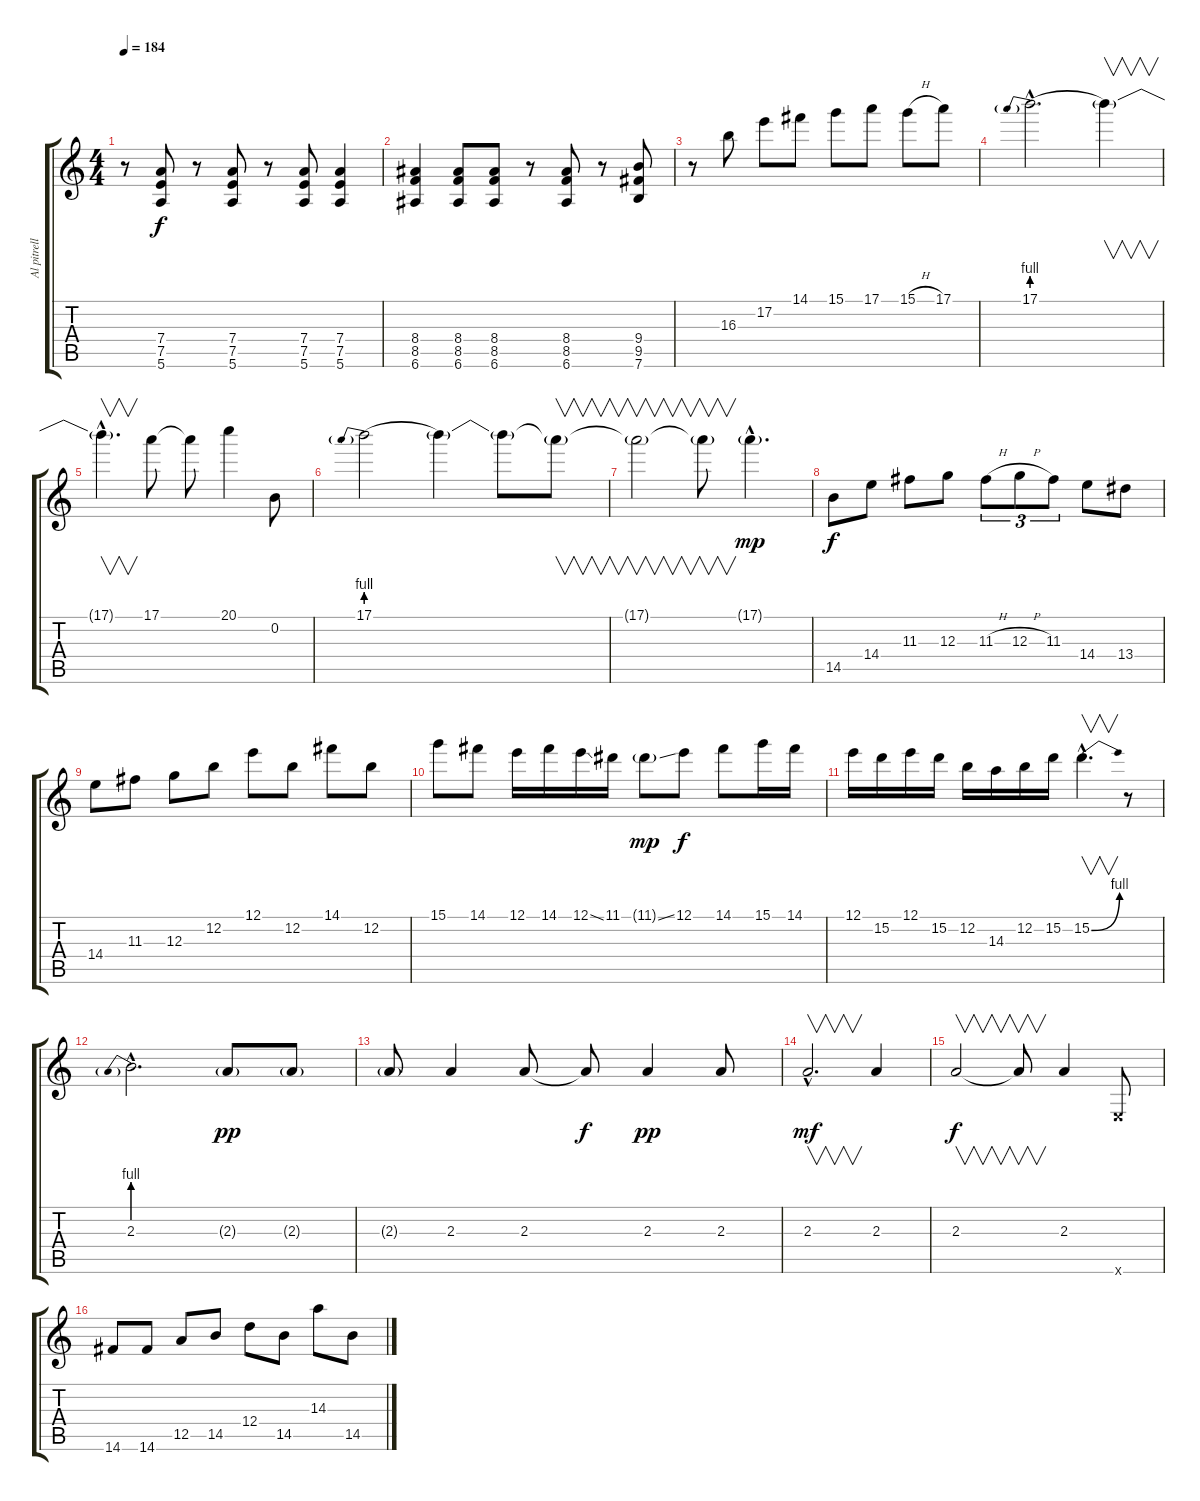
\track ("Al pitrelli" "Al pitrell") {instrument distortionguitar}
\staff {score tabs}
\tuning (E4 B3 G3 D3 A2 E2) {hide}
\ts (4 4)
\tempo 184
\clef g2
\ks c
r.8{dy f} (7.4 7.5 5.6).8 r.8 (7.4 7.5 5.6).8 r.8 (7.4 7.5 5.6).8 (7.4 7.5 5.6).4 |
(8.4 8.5 6.6).4 (8.4 8.5 6.6).8 (8.4 8.5 6.6).8 r.8 (8.4 8.5 6.6).8 r.8 (9.4 9.5 7.6).8 |
r.8 16.3.8 17.2.8 14.1.8 15.1.8 17.1.8 15.1{h}.8 17.1.8 |
17.1{be (prebend 0 4 60 4) hac}.2{d} 17.1{t}.4{v} |
17.1{hac t}.4{v d} 17.1.8 17.1{t}.8 20.1.4 0.2.8 |
17.1{be (prebend 0 4 60 4)}.2 17.1{t}.4 17.1{t}.8 17.1{t}.8{v} |
17.1{t}.2{v} 17.1{t}.8{v} 17.1{g hac}.4{d dy mp} |
14.5.8{dy f} 14.4.8 11.3.8 12.3.8 11.3{h}.8{tu (3 2)} 12.3{h}.8{tu (3 2)} 11.3.8{tu (3 2)} 14.4.8 13.4.8 |
14.4.8 11.3.8 12.3.8 12.2.8 12.1.8 12.2.8 14.1.8 12.2.8 |
15.1.8 14.1.8 12.1.16 14.1.16 12.1{ss}.16 11.1.16 11.1{ss g}.8{dy mp} 12.1.8{dy f} 14.1.8 15.1.16 14.1.16 |
12.1.16 15.2.16 12.1.16 15.2.16 12.2.16 14.3.16 12.2.16 15.2.16 15.2{be (bend 0 0 60 4) hac}.4{v d} r.8 |
2.3{be (prebend 0 4 60 4) hac}.2{d} 2.3{g}.8{dy pp} 2.3{g}.8 |
2.3{g}.8 2.3.4 2.3.8 2.3{t}.8{dy f} 2.3.4{dy pp} 2.3.8 |
2.3{hac}.2{v d dy mf} 2.3.4 |
2.3.2{v dy f} 2.3{t}.8{v} 2.3.4 0.6{x}.8 |
14.6.8 14.6.8 12.5.8 14.5.8 12.4.8 14.5.8 14.3.8 14.5.8
